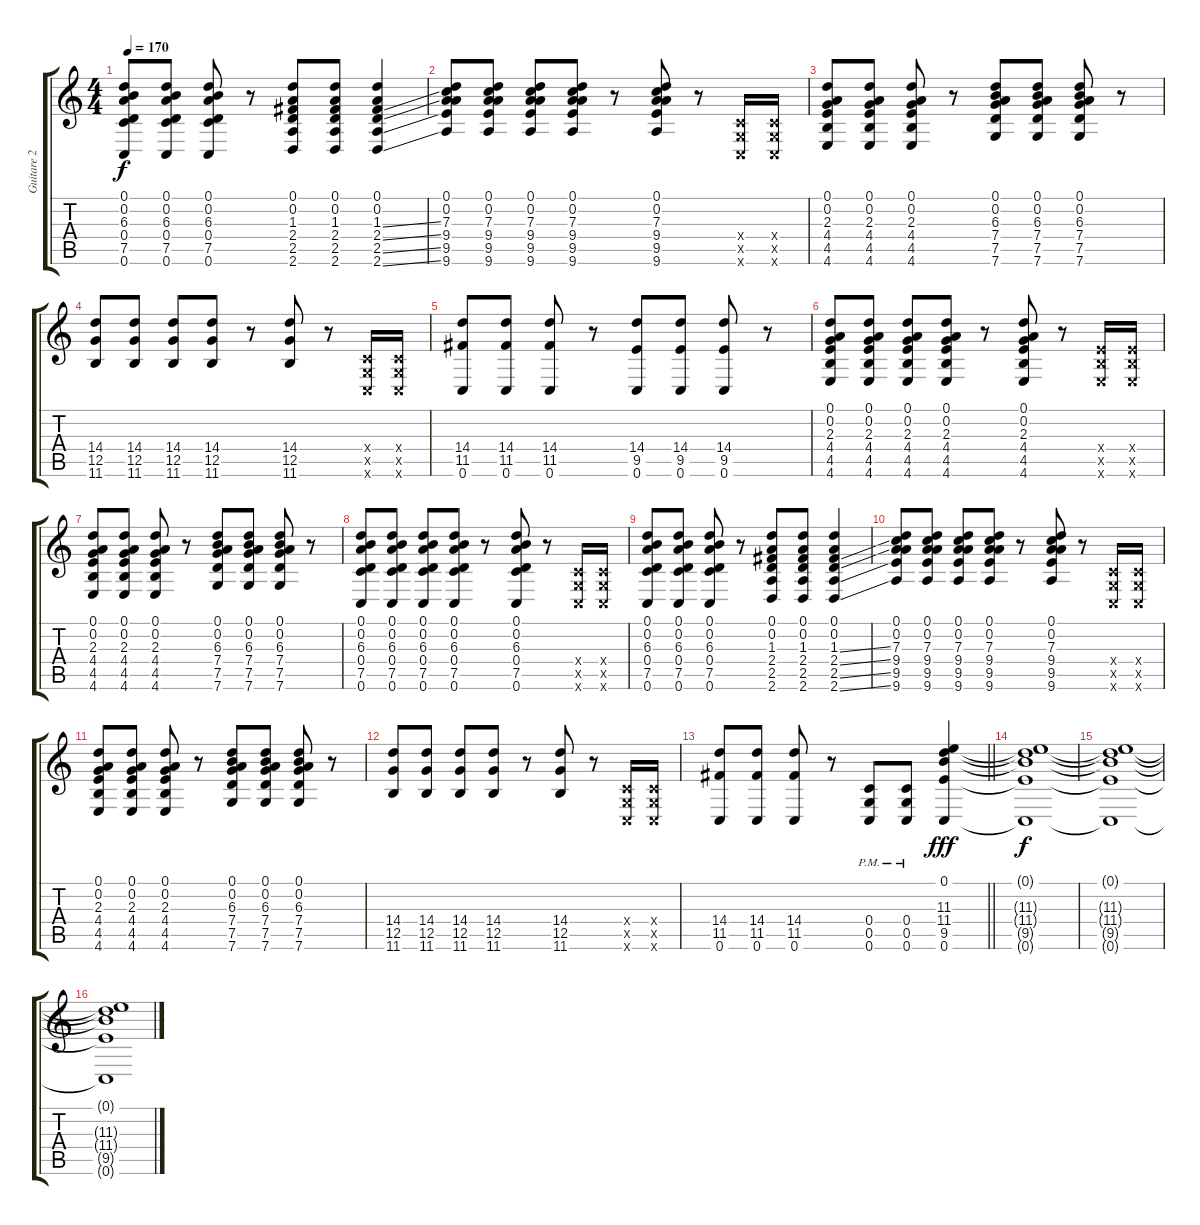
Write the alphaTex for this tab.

\track ("Guitare 2" "Guitare 2") {instrument overdrivenguitar}
\staff {score tabs}
\tuning (D4 A3 F3 C3 G2 C2) {hide}
\ts (4 4)
\tempo 170
\clef g2
\ks c
(0.1 0.2 6.3 0.4 7.5 0.6).8{dy f} (0.1 0.2 6.3 0.4 7.5 0.6).8 (0.1 0.2 6.3 0.4 7.5 0.6).8 r.8 (0.1 0.2 1.3 2.4 2.5 2.6).8 (0.1 0.2 1.3 2.4 2.5 2.6).8 (0.1 0.2 1.3{ss} 2.4{ss} 2.5{ss} 2.6{ss}).4 |
(0.1 0.2 7.3 9.4 9.5 9.6).8 (0.1 0.2 7.3 9.4 9.5 9.6).8 (0.1 0.2 7.3 9.4 9.5 9.6).8 (0.1 0.2 7.3 9.4 9.5 9.6).8 r.8 (0.1 0.2 7.3 9.4 9.5 9.6).8 r.8 (0.4{x} 0.5{x} 0.6{x}).16 (0.4{x} 0.5{x} 0.6{x}).16 |
(0.1 0.2 2.3 4.4 4.5 4.6).8 (0.1 0.2 2.3 4.4 4.5 4.6).8 (0.1 0.2 2.3 4.4 4.5 4.6).8 r.8 (0.1 0.2 6.3 7.4 7.5 7.6).8 (0.1 0.2 6.3 7.4 7.5 7.6).8 (0.1 0.2 6.3 7.4 7.5 7.6).8 r.8 |
(14.4 12.5 11.6).8 (14.4 12.5 11.6).8 (14.4 12.5 11.6).8 (14.4 12.5 11.6).8 r.8 (14.4 12.5 11.6).8 r.8 (0.4{x} 0.5{x} 0.6{x}).16 (0.4{x} 0.5{x} 0.6{x}).16 |
(14.4 11.5 0.6).8 (14.4 11.5 0.6).8 (14.4 11.5 0.6).8 r.8 (14.4 9.5 0.6).8 (14.4 9.5 0.6).8 (14.4 9.5 0.6).8 r.8 |
(0.1 0.2 2.3 4.4 4.5 4.6).8 (0.1 0.2 2.3 4.4 4.5 4.6).8 (0.1 0.2 2.3 4.4 4.5 4.6).8 (0.1 0.2 2.3 4.4 4.5 4.6).8 r.8 (0.1 0.2 2.3 4.4 4.5 4.6).8 r.8 (4.4{x} 4.5{x} 4.6{x}).16 (4.4{x} 4.5{x} 4.6{x}).16 |
(0.1 0.2 2.3 4.4 4.5 4.6).8 (0.1 0.2 2.3 4.4 4.5 4.6).8 (0.1 0.2 2.3 4.4 4.5 4.6).8 r.8 (0.1 0.2 6.3 7.4 7.5 7.6).8 (0.1 0.2 6.3 7.4 7.5 7.6).8 (0.1 0.2 6.3 7.4 7.5 7.6).8 r.8 |
(0.1 0.2 6.3 0.4 7.5 0.6).8 (0.1 0.2 6.3 0.4 7.5 0.6).8 (0.1 0.2 6.3 0.4 7.5 0.6).8 (0.1 0.2 6.3 0.4 7.5 0.6).8 r.8 (0.1 0.2 6.3 0.4 7.5 0.6).8 r.8 (0.4{x} 0.5{x} 0.6{x}).16 (0.4{x} 0.5{x} 0.6{x}).16 |
(0.1 0.2 6.3 0.4 7.5 0.6).8 (0.1 0.2 6.3 0.4 7.5 0.6).8 (0.1 0.2 6.3 0.4 7.5 0.6).8 r.8 (0.1 0.2 1.3 2.4 2.5 2.6).8 (0.1 0.2 1.3 2.4 2.5 2.6).8 (0.1 0.2 1.3{ss} 2.4{ss} 2.5{ss} 2.6{ss}).4 |
(0.1 0.2 7.3 9.4 9.5 9.6).8 (0.1 0.2 7.3 9.4 9.5 9.6).8 (0.1 0.2 7.3 9.4 9.5 9.6).8 (0.1 0.2 7.3 9.4 9.5 9.6).8 r.8 (0.1 0.2 7.3 9.4 9.5 9.6).8 r.8 (0.4{x} 0.5{x} 0.6{x}).16 (0.4{x} 0.5{x} 0.6{x}).16 |
(0.1 0.2 2.3 4.4 4.5 4.6).8 (0.1 0.2 2.3 4.4 4.5 4.6).8 (0.1 0.2 2.3 4.4 4.5 4.6).8 r.8 (0.1 0.2 6.3 7.4 7.5 7.6).8 (0.1 0.2 6.3 7.4 7.5 7.6).8 (0.1 0.2 6.3 7.4 7.5 7.6).8 r.8 |
(14.4 12.5 11.6).8 (14.4 12.5 11.6).8 (14.4 12.5 11.6).8 (14.4 12.5 11.6).8 r.8 (14.4 12.5 11.6).8 r.8 (0.4{x} 0.5{x} 0.6{x}).16 (0.4{x} 0.5{x} 0.6{x}).16 |
\barLineRight lightlight
(14.4 11.5 0.6).8 (14.4 11.5 0.6).8 (14.4 11.5 0.6).8 r.8 (0.4{pm} 0.5{pm} 0.6{pm}).8 (0.4{pm} 0.5{pm} 0.6{pm}).8 (0.1 11.3 11.4 9.5 0.6).4{dy fff} |
(0.1{t} 11.3{t} 11.4{t} 9.5{t} 0.6{t}).1{dy f} |
(0.1{t} 11.3{t} 11.4{t} 9.5{t} 0.6{t}).1 |
(0.1{t} 11.3{t} 11.4{t} 9.5{t} 0.6{t}).1
